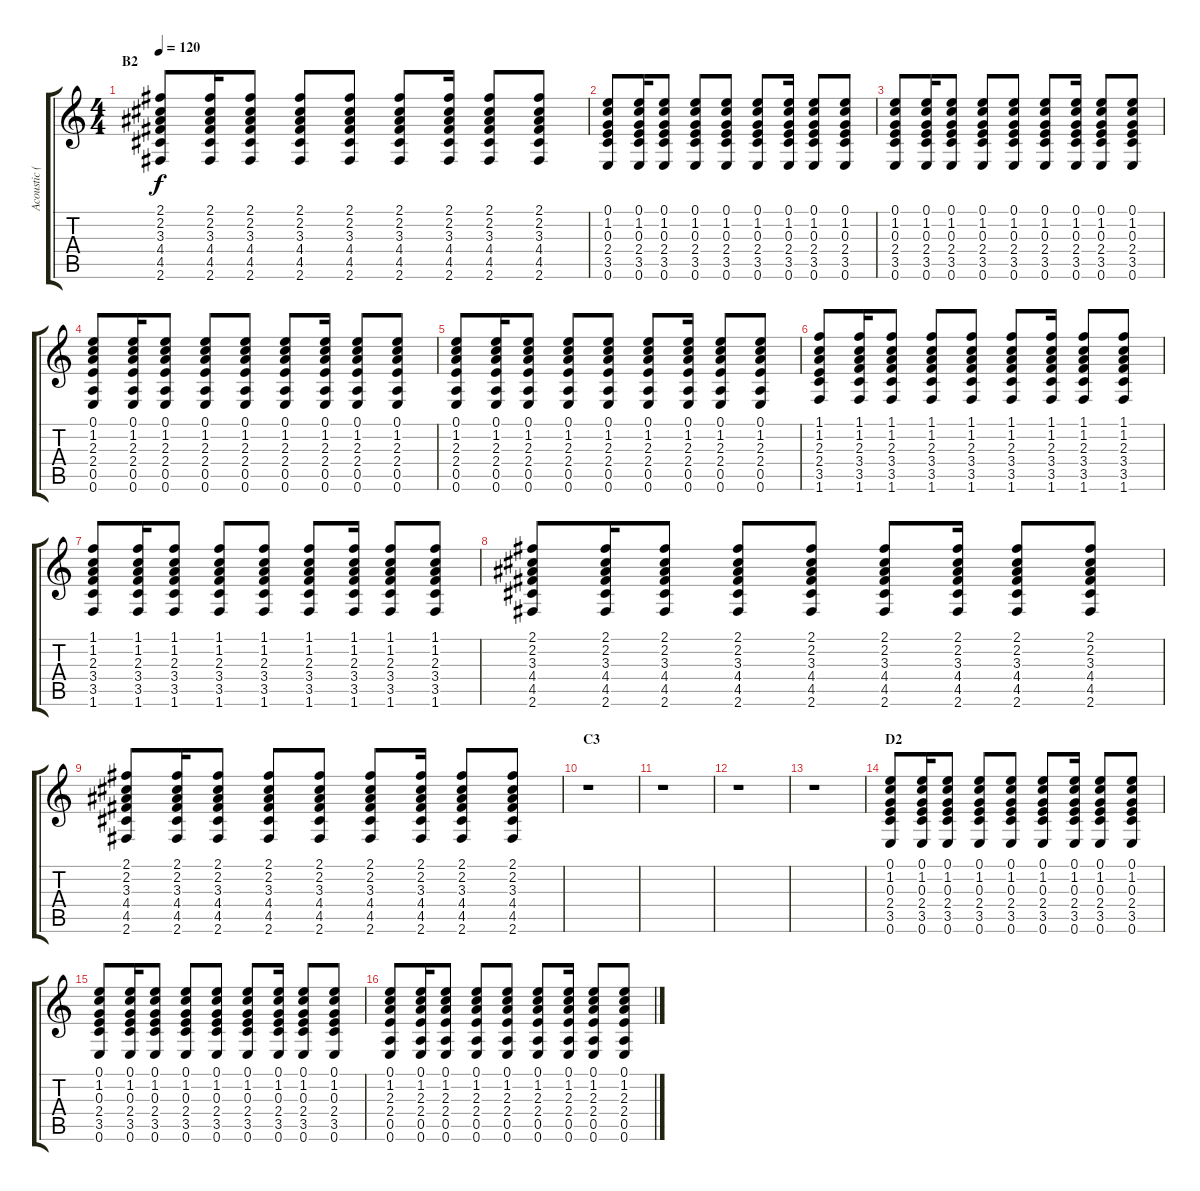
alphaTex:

\track ("Acoustic (Rolamp)" "Acoustic (") {instrument acousticguitarsteel}
\staff {score tabs}
\tuning (E4 B3 G3 D3 A2 E2) {hide}
\ts (4 4)
\section ("" "B2")
\tempo 120
\clef g2
\ks c
(2.1 2.2 3.3 4.4 4.5 2.6).8{dy f} (2.1 2.2 3.3 4.4 4.5 2.6).16 (2.1 2.2 3.3 4.4 4.5 2.6).8 (2.1 2.2 3.3 4.4 4.5 2.6).8 (2.1 2.2 3.3 4.4 4.5 2.6).8 (2.1 2.2 3.3 4.4 4.5 2.6).8 (2.1 2.2 3.3 4.4 4.5 2.6).16 (2.1 2.2 3.3 4.4 4.5 2.6).8 (2.1 2.2 3.3 4.4 4.5 2.6).8 |
(0.1 1.2 0.3 2.4 3.5 0.6).8 (0.1 1.2 0.3 2.4 3.5 0.6).16 (0.1 1.2 0.3 2.4 3.5 0.6).8 (0.1 1.2 0.3 2.4 3.5 0.6).8 (0.1 1.2 0.3 2.4 3.5 0.6).8 (0.1 1.2 0.3 2.4 3.5 0.6).8 (0.1 1.2 0.3 2.4 3.5 0.6).16 (0.1 1.2 0.3 2.4 3.5 0.6).8 (0.1 1.2 0.3 2.4 3.5 0.6).8 |
(0.1 1.2 0.3 2.4 3.5 0.6).8 (0.1 1.2 0.3 2.4 3.5 0.6).16 (0.1 1.2 0.3 2.4 3.5 0.6).8 (0.1 1.2 0.3 2.4 3.5 0.6).8 (0.1 1.2 0.3 2.4 3.5 0.6).8 (0.1 1.2 0.3 2.4 3.5 0.6).8 (0.1 1.2 0.3 2.4 3.5 0.6).16 (0.1 1.2 0.3 2.4 3.5 0.6).8 (0.1 1.2 0.3 2.4 3.5 0.6).8 |
(0.1 1.2 2.3 2.4 0.5 0.6).8 (0.1 1.2 2.3 2.4 0.5 0.6).16 (0.1 1.2 2.3 2.4 0.5 0.6).8 (0.1 1.2 2.3 2.4 0.5 0.6).8 (0.1 1.2 2.3 2.4 0.5 0.6).8 (0.1 1.2 2.3 2.4 0.5 0.6).8 (0.1 1.2 2.3 2.4 0.5 0.6).16 (0.1 1.2 2.3 2.4 0.5 0.6).8 (0.1 1.2 2.3 2.4 0.5 0.6).8 |
(0.1 1.2 2.3 2.4 0.5 0.6).8 (0.1 1.2 2.3 2.4 0.5 0.6).16 (0.1 1.2 2.3 2.4 0.5 0.6).8 (0.1 1.2 2.3 2.4 0.5 0.6).8 (0.1 1.2 2.3 2.4 0.5 0.6).8 (0.1 1.2 2.3 2.4 0.5 0.6).8 (0.1 1.2 2.3 2.4 0.5 0.6).16 (0.1 1.2 2.3 2.4 0.5 0.6).8 (0.1 1.2 2.3 2.4 0.5 0.6).8 |
(1.1 1.2 2.3 2.4 3.5 1.6).8 (1.1 1.2 2.3 3.4 3.5 1.6).16 (1.1 1.2 2.3 3.4 3.5 1.6).8 (1.1 1.2 2.3 3.4 3.5 1.6).8 (1.1 1.2 2.3 3.4 3.5 1.6).8 (1.1 1.2 2.3 3.4 3.5 1.6).8 (1.1 1.2 2.3 3.4 3.5 1.6).16 (1.1 1.2 2.3 3.4 3.5 1.6).8 (1.1 1.2 2.3 3.4 3.5 1.6).8 |
(1.1 1.2 2.3 3.4 3.5 1.6).8 (1.1 1.2 2.3 3.4 3.5 1.6).16 (1.1 1.2 2.3 3.4 3.5 1.6).8 (1.1 1.2 2.3 3.4 3.5 1.6).8 (1.1 1.2 2.3 3.4 3.5 1.6).8 (1.1 1.2 2.3 3.4 3.5 1.6).8 (1.1 1.2 2.3 3.4 3.5 1.6).16 (1.1 1.2 2.3 3.4 3.5 1.6).8 (1.1 1.2 2.3 3.4 3.5 1.6).8 |
(2.1 2.2 3.3 4.4 4.5 2.6).8 (2.1 2.2 3.3 4.4 4.5 2.6).16 (2.1 2.2 3.3 4.4 4.5 2.6).8 (2.1 2.2 3.3 4.4 4.5 2.6).8 (2.1 2.2 3.3 4.4 4.5 2.6).8 (2.1 2.2 3.3 4.4 4.5 2.6).8 (2.1 2.2 3.3 4.4 4.5 2.6).16 (2.1 2.2 3.3 4.4 4.5 2.6).8 (2.1 2.2 3.3 4.4 4.5 2.6).8 |
(2.1 2.2 3.3 4.4 4.5 2.6).8 (2.1 2.2 3.3 4.4 4.5 2.6).16 (2.1 2.2 3.3 4.4 4.5 2.6).8 (2.1 2.2 3.3 4.4 4.5 2.6).8 (2.1 2.2 3.3 4.4 4.5 2.6).8 (2.1 2.2 3.3 4.4 4.5 2.6).8 (2.1 2.2 3.3 4.4 4.5 2.6).16 (2.1 2.2 3.3 4.4 4.5 2.6).8 (2.1 2.2 3.3 4.4 4.5 2.6).8 |
\section ("" "C3")
r.1 |
r.1 |
r.1 |
r.1 |
\section ("" "D2")
(0.1 1.2 0.3 2.4 3.5 0.6).8 (0.1 1.2 0.3 2.4 3.5 0.6).16 (0.1 1.2 0.3 2.4 3.5 0.6).8 (0.1 1.2 0.3 2.4 3.5 0.6).8 (0.1 1.2 0.3 2.4 3.5 0.6).8 (0.1 1.2 0.3 2.4 3.5 0.6).8 (0.1 1.2 0.3 2.4 3.5 0.6).16 (0.1 1.2 0.3 2.4 3.5 0.6).8 (0.1 1.2 0.3 2.4 3.5 0.6).8 |
(0.1 1.2 0.3 2.4 3.5 0.6).8 (0.1 1.2 0.3 2.4 3.5 0.6).16 (0.1 1.2 0.3 2.4 3.5 0.6).8 (0.1 1.2 0.3 2.4 3.5 0.6).8 (0.1 1.2 0.3 2.4 3.5 0.6).8 (0.1 1.2 0.3 2.4 3.5 0.6).8 (0.1 1.2 0.3 2.4 3.5 0.6).16 (0.1 1.2 0.3 2.4 3.5 0.6).8 (0.1 1.2 0.3 2.4 3.5 0.6).8 |
(0.1 1.2 2.3 2.4 0.5 0.6).8 (0.1 1.2 2.3 2.4 0.5 0.6).16 (0.1 1.2 2.3 2.4 0.5 0.6).8 (0.1 1.2 2.3 2.4 0.5 0.6).8 (0.1 1.2 2.3 2.4 0.5 0.6).8 (0.1 1.2 2.3 2.4 0.5 0.6).8 (0.1 1.2 2.3 2.4 0.5 0.6).16 (0.1 1.2 2.3 2.4 0.5 0.6).8 (0.1 1.2 2.3 2.4 0.5 0.6).8
